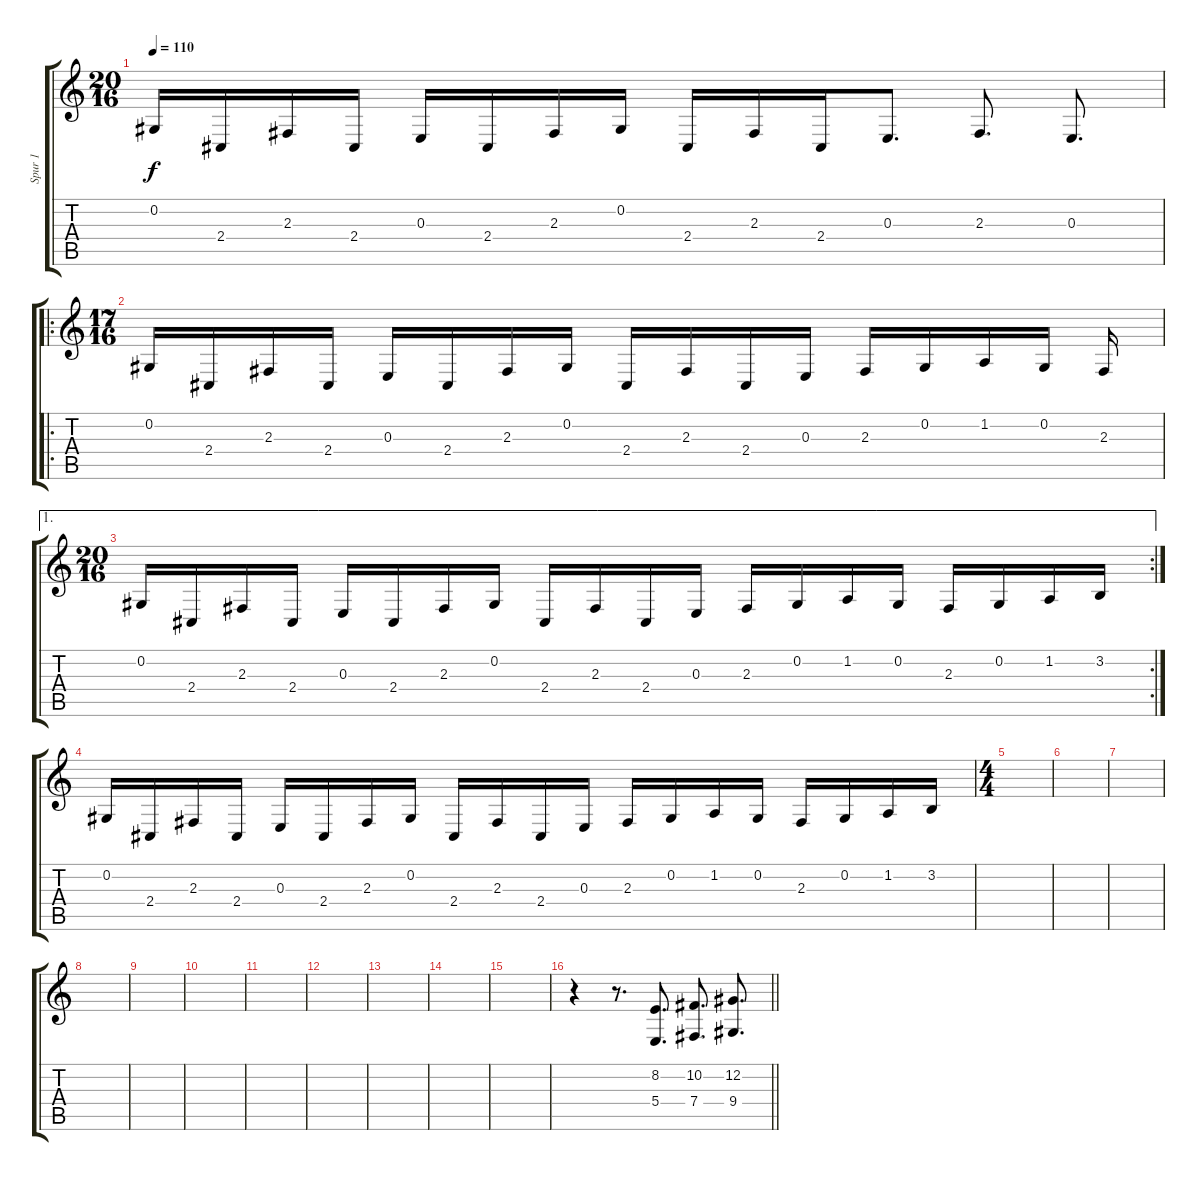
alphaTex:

\track ("Spur 1" "Spur 1") {instrument stringensemble1}
\staff {score tabs}
\tuning (Db4 Ab3 E3 B2 Gb2 Db2) {hide}
\ts (20 16)
\tempo 110
\clef g2
\ks c
0.2.16{dy f} 2.4.16 2.3.16 2.4.16 0.3.16 2.4.16 2.3.16 0.2.16 2.4.16 2.3.16 2.4.16 0.3.8{d} 2.3.8{d} 0.3.8{d} |
\ro
\ts (17 16)
0.2.16 2.4.16 2.3.16 2.4.16 0.3.16 2.4.16 2.3.16 0.2.16 2.4.16 2.3.16 2.4.16 0.3.16 2.3.16 0.2.16 1.2.16 0.2.16 2.3.16 |
\ae 1
\rc 2
\ts (20 16)
0.2.16 2.4.16 2.3.16 2.4.16 0.3.16 2.4.16 2.3.16 0.2.16 2.4.16 2.3.16 2.4.16 0.3.16 2.3.16 0.2.16 1.2.16 0.2.16 2.3.16 0.2.16 1.2.16 3.2.16 |
0.2.16 2.4.16 2.3.16 2.4.16 0.3.16 2.4.16 2.3.16 0.2.16 2.4.16 2.3.16 2.4.16 0.3.16 2.3.16 0.2.16 1.2.16 0.2.16 2.3.16 0.2.16 1.2.16 3.2.16 |
\ts (4 4)
|
|
|
|
|
|
|
|
|
|
|
\barLineRight lightlight
r.4 r.8{d} (8.2 5.4).8{d volume 11 instrument stringensemble1} (10.2 7.4).8{d} (12.2 9.4).8{d}
